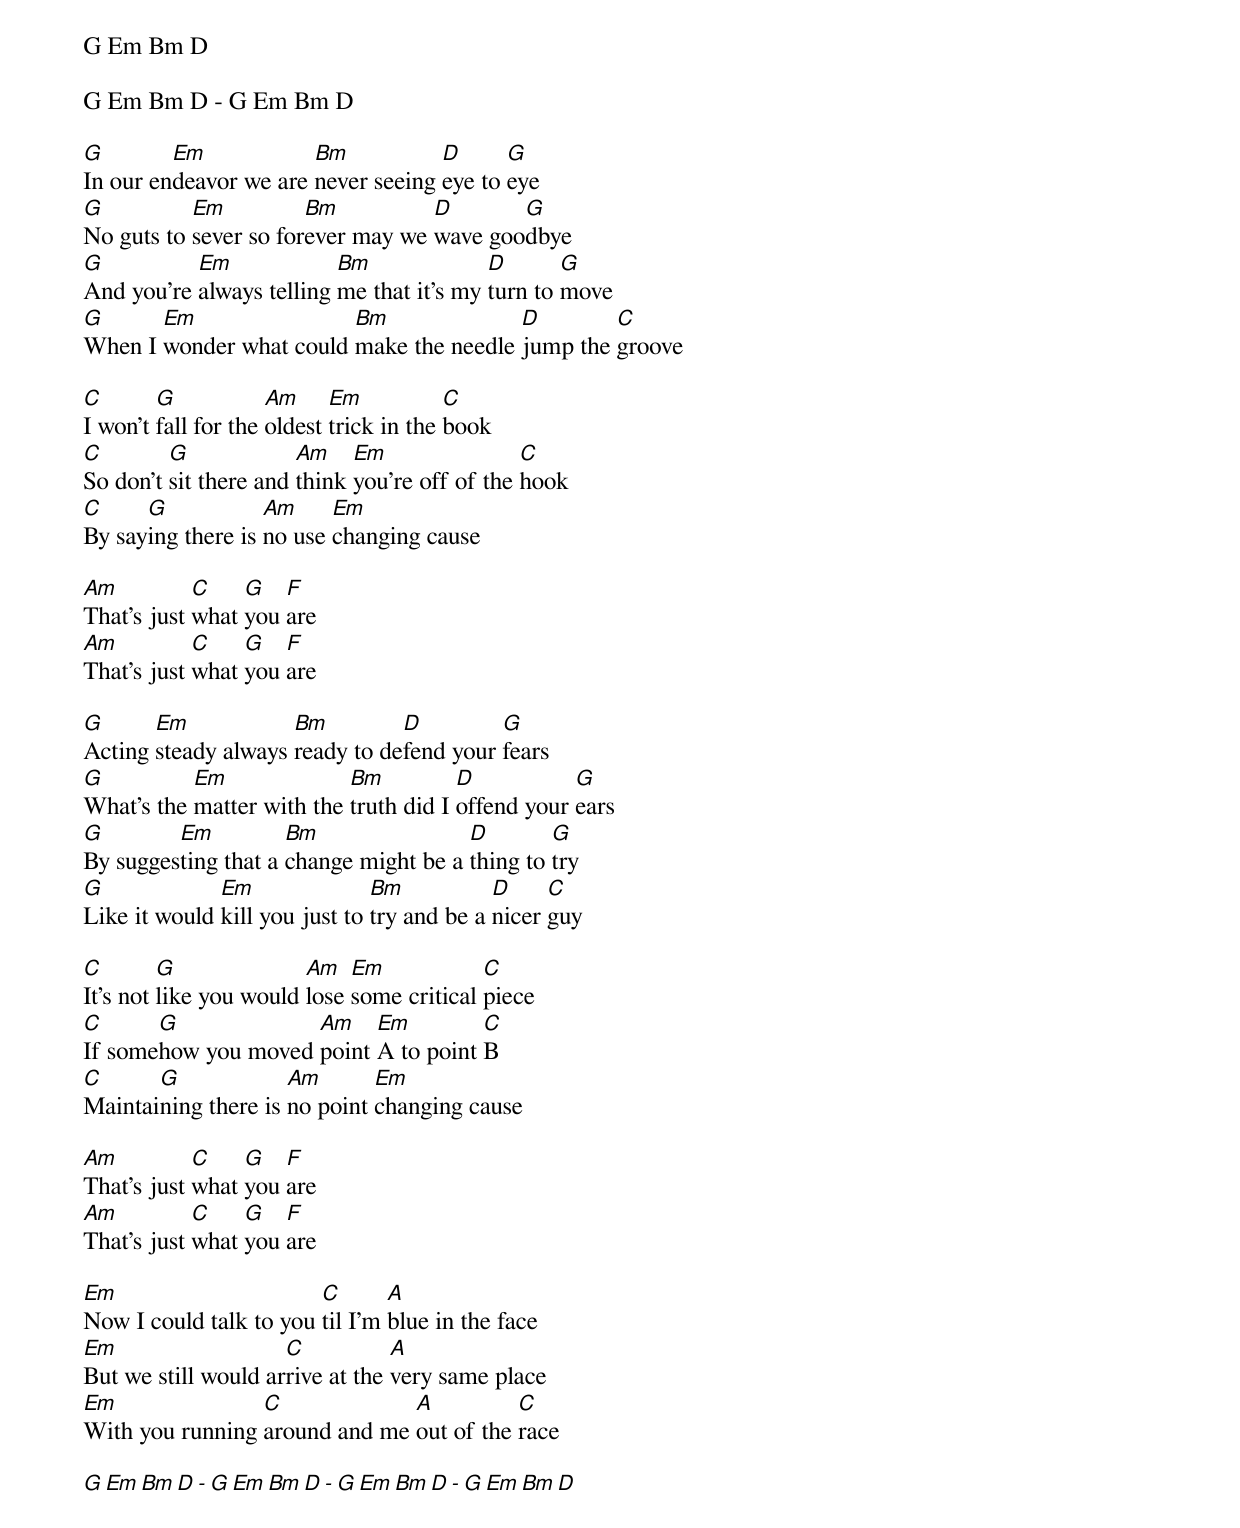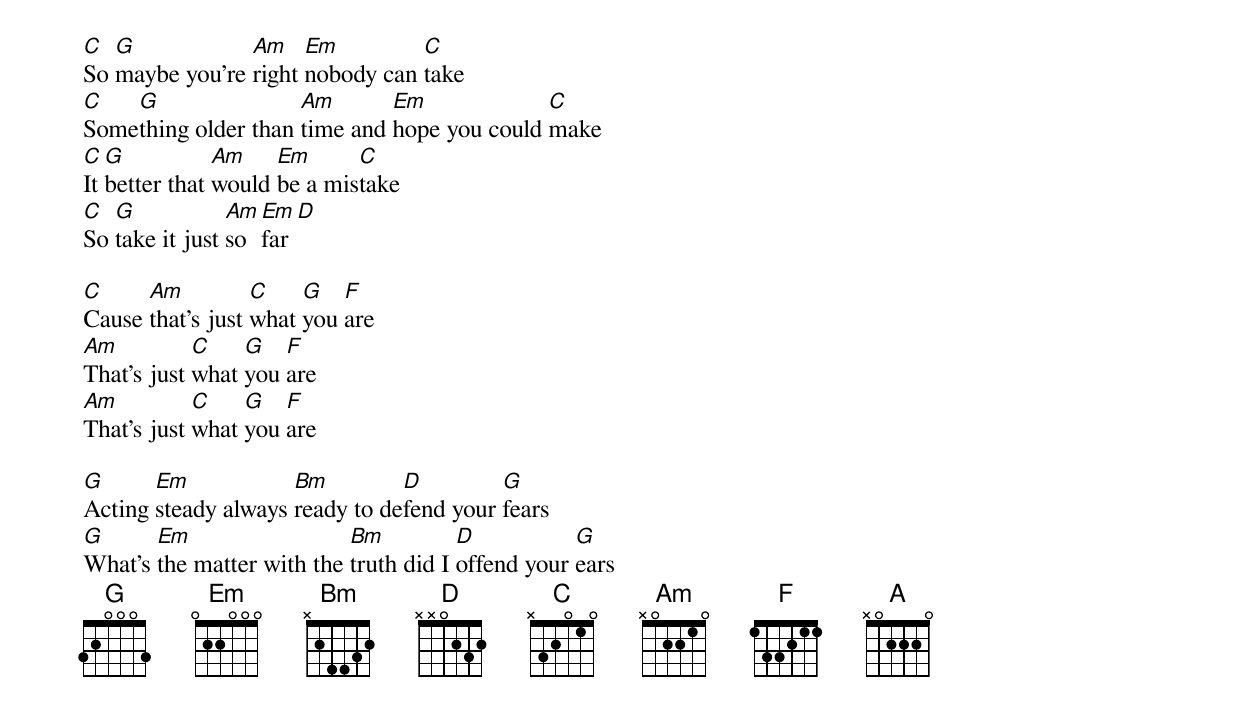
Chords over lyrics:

G Em Bm D

G Em Bm D - G Em Bm D

G        Em            Bm           D      G
In our endeavor we are never seeing eye to eye
G          Em          Bm          D       G
No guts to sever so forever may we wave goodbye
G          Em             Bm              D       G
And you're always telling me that it's my turn to move
G      Em                Bm              D        C
When I wonder what could make the needle jump the groove

C       G            Am     Em           C
I won't fall for the oldest trick in the book
C        G             Am    Em                C
So don't sit there and think you're off of the hook
C     G            Am     Em
By saying there is no use changing cause

Am          C    G   F
That's just what you are
Am          C    G   F
That's just what you are

G      Em            Bm         D         G
Acting steady always ready to defend your fears
G          Em              Bm          D           G
What's the matter with the truth did I offend your ears
G        Em          Bm                D        G
By suggesting that a change might be a thing to try
G             Em               Bm           D     C
Like it would kill you just to try and be a nicer guy

C        G              Am   Em            C
It's not like you would lose some critical piece
C      G             Am    Em         C
If somehow you moved point A to point B
C      G             Am       Em
Maintaining there is no point changing cause

Am          C    G   F
That's just what you are
Am          C    G   F
That's just what you are

Em                      C       A
Now I could talk to you til I'm blue in the face
Em                   C           A
But we still would arrive at the very same place
Em               C             A          C
With you running around and me out of the race

G Em Bm D - G Em Bm D - G Em Bm D - G Em Bm D

C  G            Am    Em         C
So maybe you're right nobody can take
C   G                Am       Em             C
Something older than time and hope you could make
C  G           Am    Em      C
It better that would be a mistake
C  G            Am Em  D
So take it just so far

C     Am          C    G   F
Cause that's just what you are
Am          C    G   F
That's just what you are
Am          C    G   F
That's just what you are

G      Em            Bm         D         G
Acting steady always ready to defend your fears
G      Em                  Bm          D           G
What's the matter with the truth did I offend your ears
